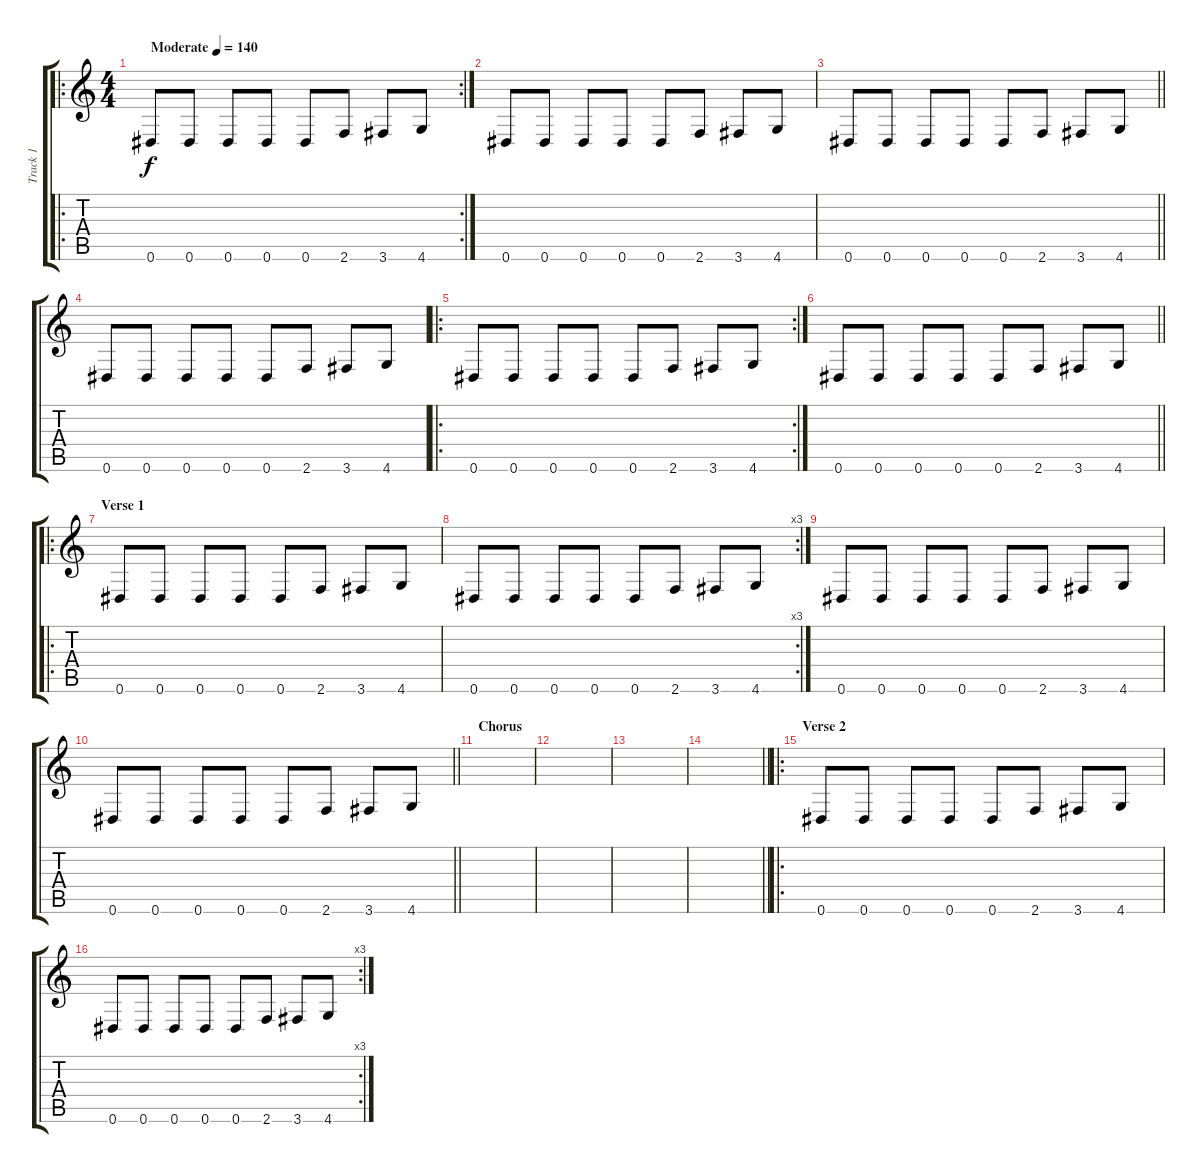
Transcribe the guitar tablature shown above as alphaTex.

\track ("Track 1" "Track 1") {instrument electricguitarclean}
\staff {score tabs}
\tuning (Eb4 Bb3 Gb3 Db3 Ab2 Eb2) {hide}
\ro
\rc 2
\ts (4 4)
\tempo (140 "Moderate")
\clef g2
\ks c
0.6.8{dy f instrument electricguitarclean} 0.6.8 0.6.8 0.6.8 0.6.8 2.6.8 3.6.8 4.6.8 |
0.6.8 0.6.8 0.6.8 0.6.8 0.6.8 2.6.8 3.6.8 4.6.8 |
\barLineRight lightlight
0.6.8 0.6.8 0.6.8 0.6.8 0.6.8 2.6.8 3.6.8 4.6.8 |
\section ("" "")
0.6.8 0.6.8 0.6.8 0.6.8 0.6.8 2.6.8 3.6.8 4.6.8 |
\ro
\rc 2
0.6.8 0.6.8 0.6.8 0.6.8 0.6.8 2.6.8 3.6.8 4.6.8 |
\barLineRight lightlight
0.6.8 0.6.8 0.6.8 0.6.8 0.6.8 2.6.8 3.6.8 4.6.8 |
\ro
\section ("" "Verse 1")
0.6.8 0.6.8 0.6.8 0.6.8 0.6.8 2.6.8 3.6.8 4.6.8 |
\rc 3
0.6.8 0.6.8 0.6.8 0.6.8 0.6.8 2.6.8 3.6.8 4.6.8 |
0.6.8 0.6.8 0.6.8 0.6.8 0.6.8 2.6.8 3.6.8 4.6.8 |
\barLineRight lightlight
0.6.8 0.6.8 0.6.8 0.6.8 0.6.8 2.6.8 3.6.8 4.6.8 |
\section ("" "Chorus ")
|
|
|
\barLineRight lightlight
|
\ro
\section ("" "Verse 2")
0.6.8 0.6.8 0.6.8 0.6.8 0.6.8 2.6.8 3.6.8 4.6.8 |
\rc 3
0.6.8 0.6.8 0.6.8 0.6.8 0.6.8 2.6.8 3.6.8 4.6.8
